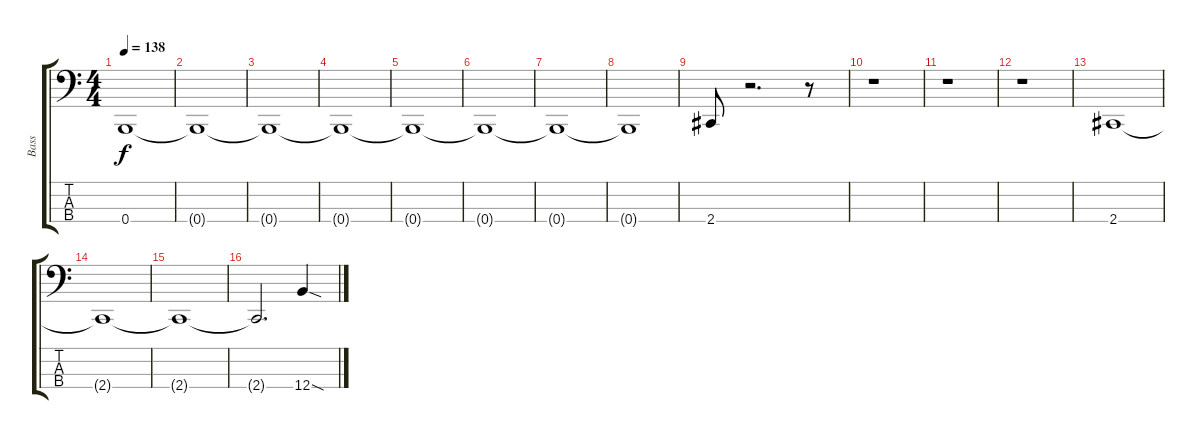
\track ("Bass" "Bass") {instrument electricbasspick}
\staff {score tabs}
\tuning (E2 B1 Gb1 B0) {hide}
\ts (4 4)
\tempo 138
\clef f4
\ks c
0.4.1{dy f} |
0.4{t}.1 |
0.4{t}.1 |
0.4{t}.1 |
0.4{t}.1 |
0.4{t}.1 |
0.4{t}.1 |
0.4{t}.1 |
2.4.8 r.2{d} r.8 |
r.1 |
r.1 |
r.1 |
2.4.1 |
2.4{t}.1 |
2.4{t}.1 |
2.4{t}.2{d} 12.4{sod}.4
